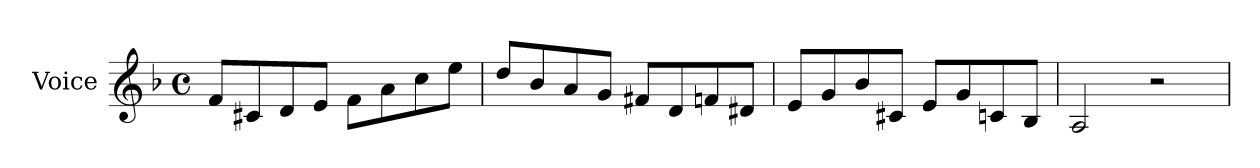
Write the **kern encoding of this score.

**kern
*part1
*staff1
*I"Voice
*I'Voice
*clefG2
*k[b-]
*M4/4
*met(c)
=1
8f/L
8c#X/
8d/
8e/J
8f\L
8a\
8cc\
8ee\J
=2
8dd/L
8b-/
8a/
8g/J
8f#X/L
8d/
8fn/
8d#X/J
=3
8e/L
8g/
8b-/
8c#X/J
8e/L
8g/
8cn/
8B-/J
=4
2A/
2rcc
=
*-
